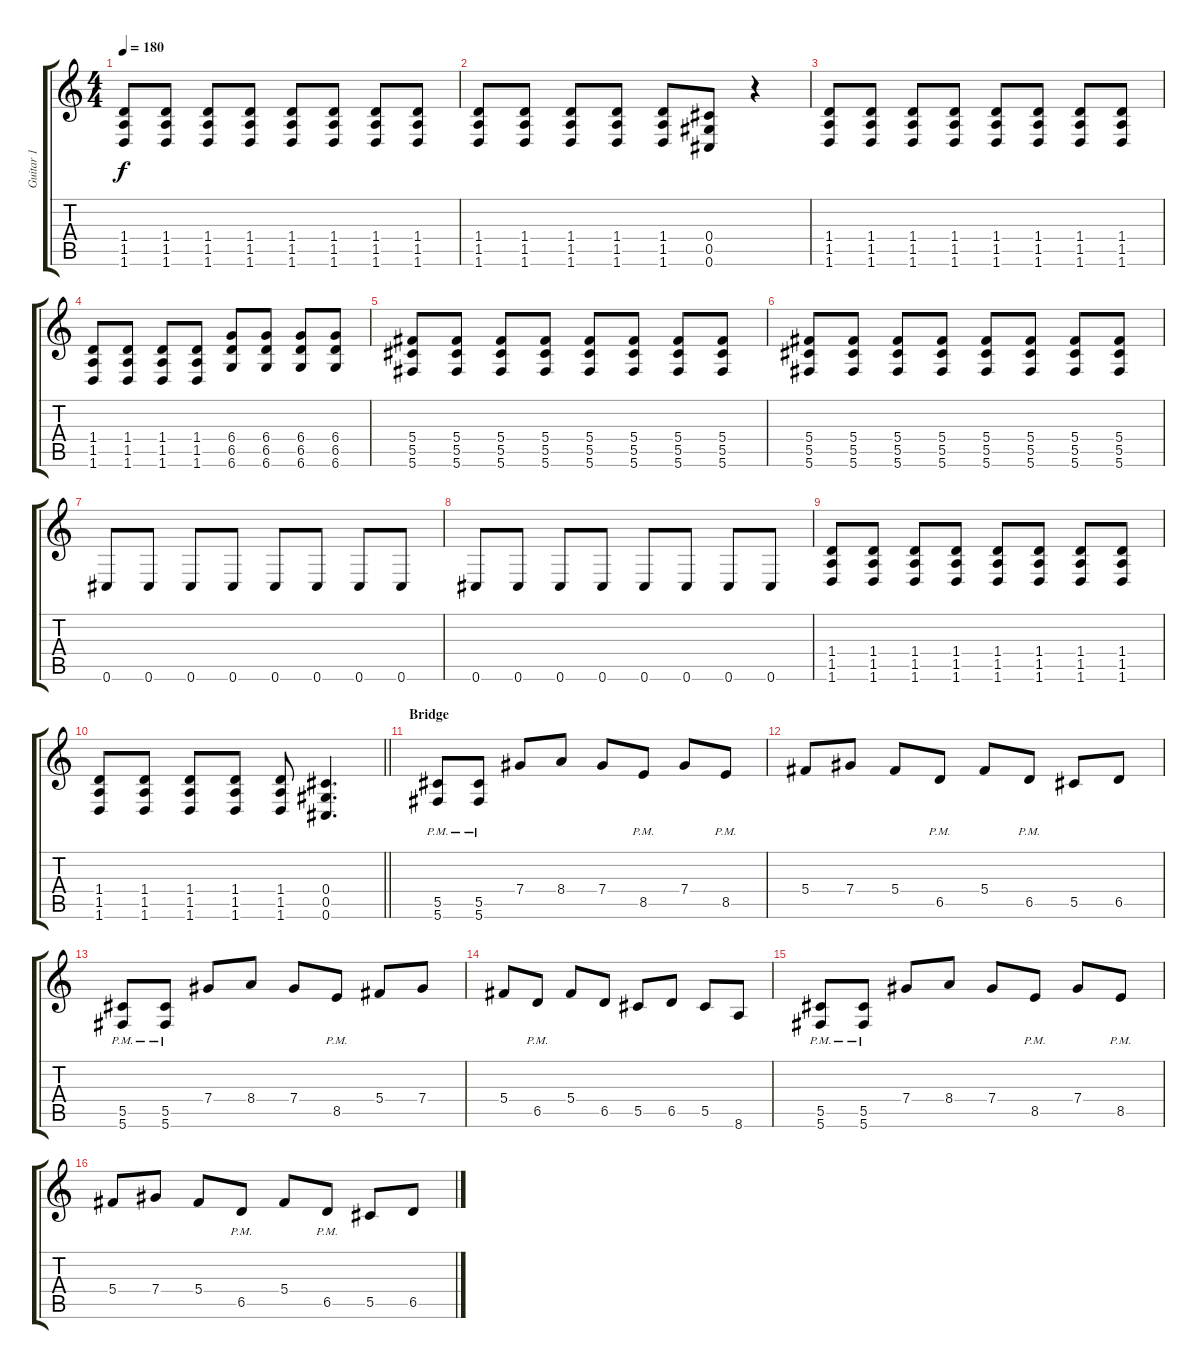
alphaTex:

\track ("Guitar 1" "Guitar 1") {instrument distortionguitar}
\staff {score tabs}
\tuning (Eb4 Bb3 Gb3 Db3 Ab2 Db2) {hide}
\ts (4 4)
\tempo 180
\clef g2
\ks c
(1.4 1.5 1.6).8{dy f} (1.4 1.5 1.6).8 (1.4 1.5 1.6).8 (1.4 1.5 1.6).8 (1.4 1.5 1.6).8 (1.4 1.5 1.6).8 (1.4 1.5 1.6).8 (1.4 1.5 1.6).8 |
(1.4 1.5 1.6).8 (1.4 1.5 1.6).8 (1.4 1.5 1.6).8 (1.4 1.5 1.6).8 (1.4 1.5 1.6).8 (0.4 0.5 0.6).8 r.4 |
(1.4 1.5 1.6).8 (1.4 1.5 1.6).8 (1.4 1.5 1.6).8 (1.4 1.5 1.6).8 (1.4 1.5 1.6).8 (1.4 1.5 1.6).8 (1.4 1.5 1.6).8 (1.4 1.5 1.6).8 |
(1.4 1.5 1.6).8 (1.4 1.5 1.6).8 (1.4 1.5 1.6).8 (1.4 1.5 1.6).8 (6.4 6.5 6.6).8 (6.4 6.5 6.6).8 (6.4 6.5 6.6).8 (6.4 6.5 6.6).8 |
(5.4 5.5 5.6).8 (5.4 5.5 5.6).8 (5.4 5.5 5.6).8 (5.4 5.5 5.6).8 (5.4 5.5 5.6).8 (5.4 5.5 5.6).8 (5.4 5.5 5.6).8 (5.4 5.5 5.6).8 |
(5.4 5.5 5.6).8 (5.4 5.5 5.6).8 (5.4 5.5 5.6).8 (5.4 5.5 5.6).8 (5.4 5.5 5.6).8 (5.4 5.5 5.6).8 (5.4 5.5 5.6).8 (5.4 5.5 5.6).8 |
0.6.8 0.6.8 0.6.8 0.6.8 0.6.8 0.6.8 0.6.8 0.6.8 |
0.6.8 0.6.8 0.6.8 0.6.8 0.6.8 0.6.8 0.6.8 0.6.8 |
(1.4 1.5 1.6).8 (1.4 1.5 1.6).8 (1.4 1.5 1.6).8 (1.4 1.5 1.6).8 (1.4 1.5 1.6).8 (1.4 1.5 1.6).8 (1.4 1.5 1.6).8 (1.4 1.5 1.6).8 |
\barLineRight lightlight
(1.4 1.5 1.6).8 (1.4 1.5 1.6).8 (1.4 1.5 1.6).8 (1.4 1.5 1.6).8 (1.4 1.5 1.6).8 (0.4 0.5 0.6).4{d} |
\section ("" "Bridge")
(5.5{pm} 5.6{pm}).8 (5.5{pm} 5.6{pm}).8 7.4.8 8.4.8 7.4.8 8.5{pm}.8 7.4.8 8.5{pm}.8 |
5.4.8 7.4.8 5.4.8 6.5{pm}.8 5.4.8 6.5{pm}.8 5.5.8 6.5.8 |
(5.5{pm} 5.6{pm}).8 (5.5{pm} 5.6{pm}).8 7.4.8 8.4.8 7.4.8 8.5{pm}.8 5.4.8 7.4.8 |
5.4.8 6.5{pm}.8 5.4.8 6.5.8 5.5.8 6.5.8 5.5.8 8.6.8 |
(5.5{pm} 5.6{pm}).8 (5.5{pm} 5.6{pm}).8 7.4.8 8.4.8 7.4.8 8.5{pm}.8 7.4.8 8.5{pm}.8 |
5.4.8 7.4.8 5.4.8 6.5{pm}.8 5.4.8 6.5{pm}.8 5.5.8 6.5.8
